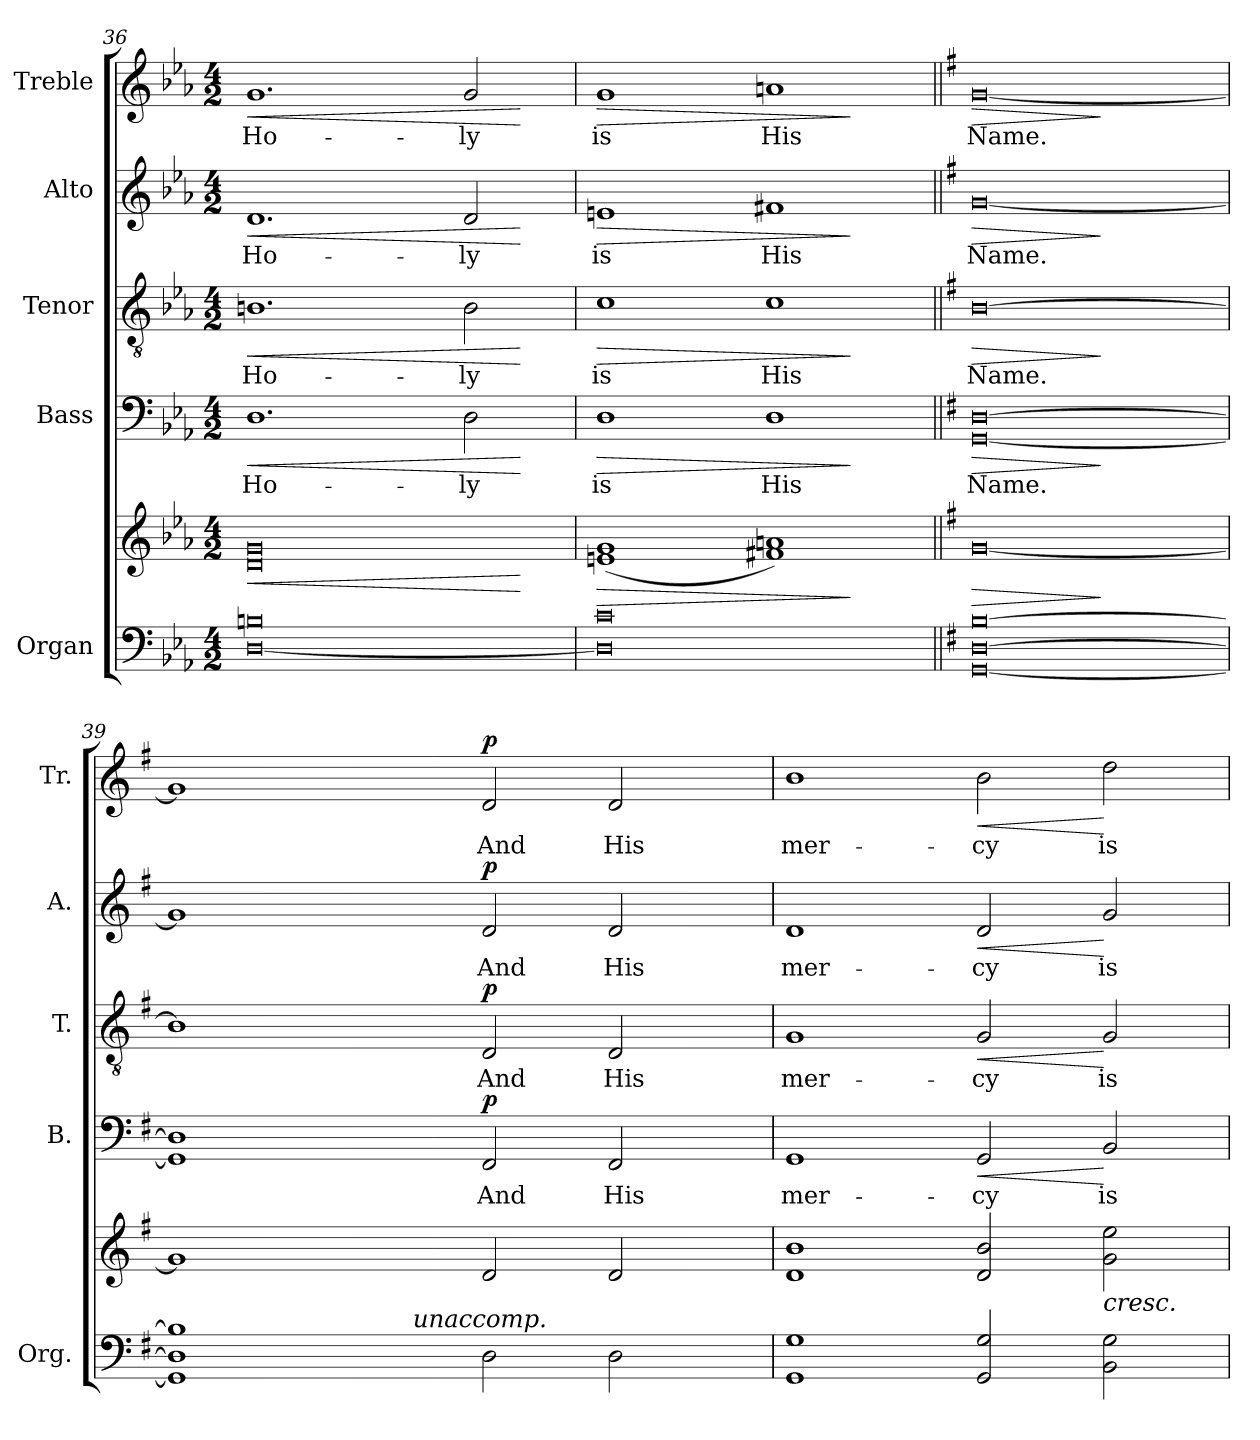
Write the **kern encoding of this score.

**kern	**kern	**dynam	**kern	**text	**dynam	**kern	**text	**dynam	**kern	**text	**dynam	**kern	**text	**dynam
*part5	*part5	*part5	*part4	*part4	*part4	*part3	*part3	*part3	*part2	*part2	*part2	*part1	*part1	*part1
*staff6	*staff5	*staff5/6	*staff4	*staff4	*staff4	*staff3	*staff3	*staff3	*staff2	*staff2	*staff2	*staff1	*staff1	*staff1
*I"Organ	*	*	*I"Bass	*	*	*I"Tenor	*	*	*I"Alto	*	*	*I"Treble	*	*
*I'Org.	*	*	*I'B.	*	*	*I'T.	*	*	*I'A.	*	*	*I'Tr.	*	*
*clefF4	*clefG2	*	*clefF4	*	*	*clefGv2	*	*	*clefG2	*	*	*clefG2	*	*
*	*	*	*	*	*	*ITrd7c12	*	*	*	*	*	*	*	*
*k[b-e-a-]	*k[b-e-a-]	*	*k[b-e-a-]	*	*	*k[b-e-a-]	*	*	*k[b-e-a-]	*	*	*k[b-e-a-]	*	*
*E-:	*E-:	*	*E-:	*	*	*E-:	*	*	*E-:	*	*	*E-:	*	*
*M4/2	*M4/2	*	*M4/2	*	*	*M4/2	*	*	*M4/2	*	*	*M4/2	*	*
=36	=36	=36	=36	=36	=36	=36	=36	=36	=36	=36	=36	=36	=36	=36
!	!	!LO:HP:b	!	!	!	!	!	!	!	!	!	!	!	!
!	!	!	!	!LO:LY:b:color=#000000	!LO:HP:b	!	!	!	!	!	!	!	!	!
!	!	!	!	!	!	!	!LO:LY:b:color=#000000	!LO:HP:b	!	!	!	!	!	!
!	!	!	!	!	!	!	!	!	!	!LO:LY:b:color=#000000	!LO:HP:b	!	!	!
!	!	!	!	!	!	!	!	!	!	!	!	!	!LO:LY:b:color=#000000	!LO:HP:b
[0Di 0Bni	0di 0gi	<	1.Di	Ho-	<	1.BBni	Ho-	<	1.di	Ho-	<	1.gi	Ho-	<
!	!	!	!	!LO:LY:b:color=#000000	!	!	!	!	!	!	!	!	!	!
!	!	!	!	!	!	!	!LO:LY:b:color=#000000	!	!	!	!	!	!	!
!	!	!	!	!	!	!	!	!	!	!LO:LY:b:color=#000000	!	!	!	!
!	!	!	!	!	!	!	!	!	!	!	!	!	!LO:LY:b:color=#000000	!
.	.	.	2Di\	-ly	.	2BBi\	-ly	.	2di/	-ly	.	2gi/	-ly	.
.	.	[	.	.	[	.	.	[	.	.	[	.	.	[
=37	=37	=37	=37	=37	=37	=37	=37	=37	=37	=37	=37	=37	=37	=37
!	!	!LO:HP:b	!	!	!	!	!	!	!	!	!	!	!	!
!	!	!	!	!LO:LY:b:color=#000000	!LO:HP:b	!	!	!	!	!	!	!	!	!
!	!	!	!	!	!	!	!LO:LY:b:color=#000000	!LO:HP:b	!	!	!	!	!	!
!	!	!	!	!	!	!	!	!	!	!LO:LY:b:color=#000000	!LO:HP:b	!	!	!
!	!	!	!	!	!	!	!	!	!	!	!	!	!LO:LY:b:color=#000000	!LO:HP:b
0Di] 0ci	(1eni 1gi	>	1Di	is	>	1Ci	is	>	1eni	is	>	1gi	is	>
!	!	!	!	!LO:LY:b:color=#000000	!	!	!	!	!	!	!	!	!	!
!	!	!	!	!	!	!	!LO:LY:b:color=#000000	!	!	!	!	!	!	!
!	!	!	!	!	!	!	!	!	!	!LO:LY:b:color=#000000	!	!	!	!
!	!	!	!	!	!	!	!	!	!	!	!	!	!LO:LY:b:color=#000000	!
.	1f#Xi 1ani)	.	1Di	His	.	1Ci	His	.	1f#Xi	His	.	1ani	His	.
.	.	]	.	.	]	.	.	]	.	.	]	.	.	]
=38||	=38||	=38||	=38||	=38||	=38||	=38||	=38||	=38||	=38||	=38||	=38||	=38||	=38||	=38||
*k[f#]	*k[f#]	*	*k[f#]	*	*	*k[f#]	*	*	*k[f#]	*	*	*k[f#]	*	*
*G:	*G:	*	*G:	*	*	*G:	*	*	*G:	*	*	*G:	*	*
!	!	!LO:HP:b	!	!	!	!	!	!	!	!	!	!	!	!
!	!	!	!	!LO:LY:b:color=#000000	!LO:HP:b	!	!	!	!	!	!	!	!	!
!	!	!	!	!	!	!	!LO:LY:b:color=#000000	!LO:HP:b	!	!	!	!	!	!
!	!	!	!	!	!	!	!	!	!	!LO:LY:b:color=#000000	!LO:HP:b	!	!	!
!	!	!	!	!	!	!	!	!	!	!	!	!	!LO:LY:b:color=#000000	!LO:HP:b
[0GGi [0Di [0Bi	[0gi	>	[0GGi [0Di	Name.	>	[0BBi	Name.	>	[0gi	Name.	>	[0gi	Name.	>
.	.	]	.	.	]	.	.	]	.	.	]	.	.	]
=39	=39	=39	=39	=39	=39	=39	=39	=39	=39	=39	=39	=39	=39	=39
*^	*	*	*	*	*	*	*	*	*	*	*	*	*	*
1GGi] 1Di] 1Bi]	2ryy	1gi]	.	1GGi] 1Di]	.	.	1BBi]	.	.	1gi]	.	.	1gi]	.	.
.	4ryy	.	.	.	.	.	.	.	.	.	.	.	.	.	.
.	16ryy	.	.	.	.	.	.	.	.	.	.	.	.	.	.
!	!LO:TX:a:i:t=unaccomp.	!	!	!	!	!	!	!	!	!	!	!	!	!	!
.	1ryy	.	.	.	.	.	.	.	.	.	.	.	.	.	.
!	!	!	!	!	!LO:LY:b:color=#000000	!	!	!	!	!	!	!	!	!	!
!	!	!	!	!	!	!	!	!LO:LY:b:color=#000000	!	!	!	!	!	!	!
!	!	!	!	!	!	!	!	!	!	!	!LO:LY:b:color=#000000	!	!	!	!
!	!	!	!	!	!	!	!	!	!	!	!	!	!	!LO:LY:b:color=#000000	!
2Di\	.	2di/	.	2FF#i/	And	p	2DDi/	And	p	2di/	And	p	2di/	And	p
!	!	!	!	!	!LO:LY:b:color=#000000	!	!	!	!	!	!	!	!	!	!
!	!	!	!	!	!	!	!	!LO:LY:b:color=#000000	!	!	!	!	!	!	!
!	!	!	!	!	!	!	!	!	!	!	!LO:LY:b:color=#000000	!	!	!	!
!	!	!	!	!	!	!	!	!	!	!	!	!	!	!LO:LY:b:color=#000000	!
2Di\	.	2di/	.	2FF#i/	His	.	2DDi/	His	.	2di/	His	.	2di/	His	.
.	8.ryy	.	.	.	.	.	.	.	.	.	.	.	.	.	.
*v	*v	*	*	*	*	*	*	*	*	*	*	*	*	*	*
!!LO:LB:g=z
=40	=40	=40	=40	=40	=40	=40	=40	=40	=40	=40	=40	=40	=40	=40
*^	*	*	*	*	*	*	*	*	*	*	*	*	*	*
!	!	!	!	!	!LO:LY:b:color=#000000	!	!	!	!	!	!	!	!	!	!
*v	*v	*	*	*	*	*	*	*	*	*	*	*	*	*	*
*^	*	*	*	*	*	*	*	*	*	*	*	*	*	*
!	!	!	!	!	!	!	!	!LO:LY:b:color=#000000	!	!	!	!	!	!	!
*v	*v	*	*	*	*	*	*	*	*	*	*	*	*	*	*
*^	*	*	*	*	*	*	*	*	*	*	*	*	*	*
!	!	!	!	!	!	!	!	!	!	!	!LO:LY:b:color=#000000	!	!	!	!
*v	*v	*	*	*	*	*	*	*	*	*	*	*	*	*	*
*^	*	*	*	*	*	*	*	*	*	*	*	*	*	*
!	!	!	!	!	!	!	!	!	!	!	!	!	!	!LO:LY:b:color=#000000	!
*v	*v	*	*	*	*	*	*	*	*	*	*	*	*	*	*
1GGi 1Gi	1di 1bi	.	1GGi	mer-	.	1GGi	mer-	.	1di	mer-	.	1bi	mer-	.
!	!	!	!	!LO:LY:b:color=#000000	!LO:HP:b	!	!	!	!	!	!	!	!	!
!	!	!	!	!	!	!	!LO:LY:b:color=#000000	!LO:HP:b	!	!	!	!	!	!
!	!	!	!	!	!	!	!	!	!	!LO:LY:b:color=#000000	!LO:HP:b	!	!	!
!	!	!	!	!	!	!	!	!	!	!	!	!	!LO:LY:b:color=#000000	!LO:HP:b
2GGi/ 2Gi	2di/ 2bi	[	2GGi/	-cy	<	2GGi/	-cy	<	2di/	-cy	<	2bi\	-cy	<
!	!	!LO:HP:b	!	!	!	!	!	!	!	!	!	!	!	!
!	!	!	!	!LO:LY:b:color=#000000	!	!	!	!	!	!	!	!	!	!
!	!	!	!	!	!	!	!LO:LY:b:color=#000000	!	!	!	!	!	!	!
!	!	!	!	!	!	!	!	!	!	!LO:LY:b:color=#000000	!	!	!	!
!	!	!	!	!	!	!	!	!	!	!	!	!	!LO:LY:b:color=#000000	!
2BBi\ 2Gi	2gi\ 2eei	<	2BBi/	is	[	2GGi/	is	[	2gi/	is	[	2ddi\	is	[
=	=	=	=	=	=	=	=	=	=	=	=	=	=	=
*-	*-	*-	*-	*-	*-	*-	*-	*-	*-	*-	*-	*-	*-	*-
